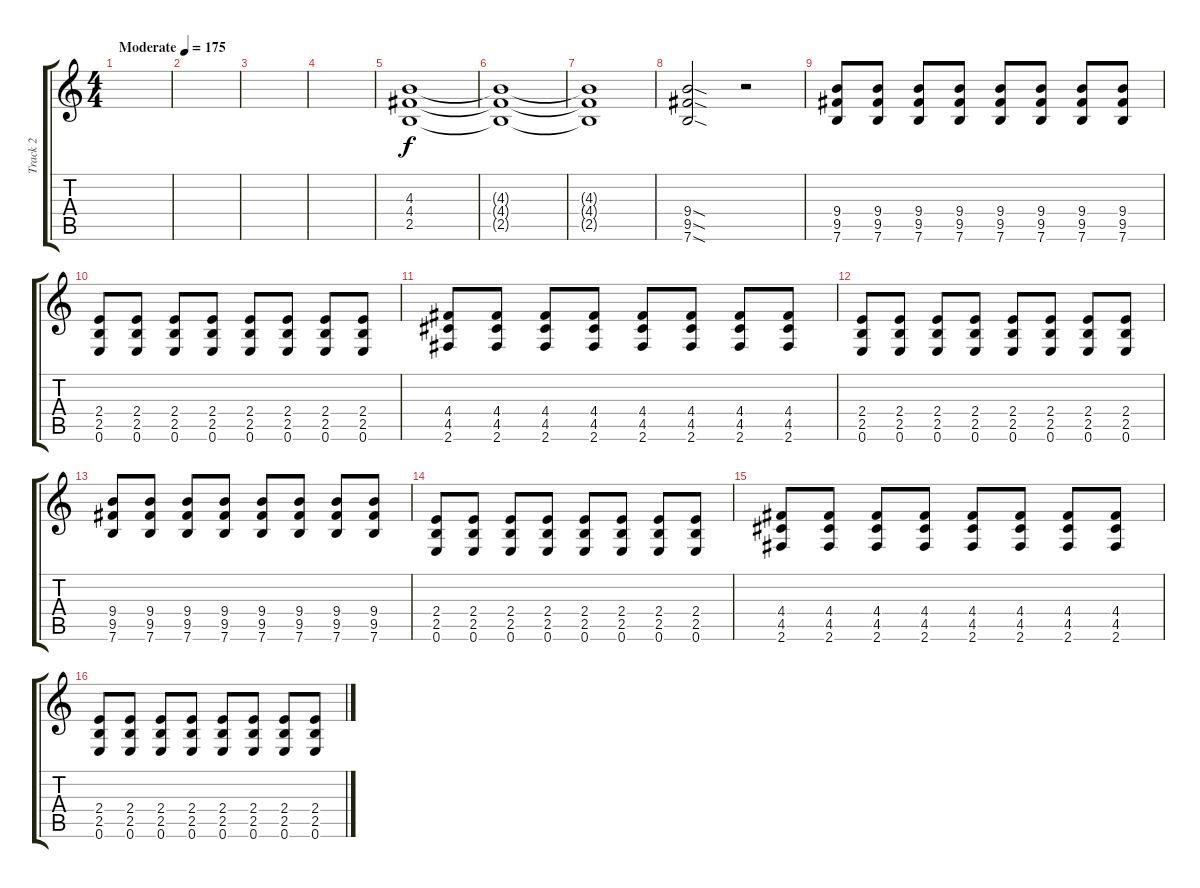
\track ("Track 2" "Track 2") {instrument distortionguitar}
\staff {score tabs}
\tuning (E4 B3 G3 D3 A2 E2) {hide}
\ts (4 4)
\tempo (175 "Moderate")
\clef g2
\ks c
|
|
|
|
(4.3 4.4 2.5).1 |
(4.3{t} 4.4{t} 2.5{t}).1 |
(4.3{t} 4.4{t} 2.5{t}).1 |
(9.4{sod} 9.5{sod} 7.6{sod}).2 r.2 |
(9.4 9.5 7.6).8 (9.4 9.5 7.6).8 (9.4 9.5 7.6).8 (9.4 9.5 7.6).8 (9.4 9.5 7.6).8 (9.4 9.5 7.6).8 (9.4 9.5 7.6).8 (9.4 9.5 7.6).8 |
(2.4 2.5 0.6).8 (2.4 2.5 0.6).8 (2.4 2.5 0.6).8 (2.4 2.5 0.6).8 (2.4 2.5 0.6).8 (2.4 2.5 0.6).8 (2.4 2.5 0.6).8 (2.4 2.5 0.6).8 |
(4.4 4.5 2.6).8 (4.4 4.5 2.6).8 (4.4 4.5 2.6).8 (4.4 4.5 2.6).8 (4.4 4.5 2.6).8 (4.4 4.5 2.6).8 (4.4 4.5 2.6).8 (4.4 4.5 2.6).8 |
(2.4 2.5 0.6).8 (2.4 2.5 0.6).8 (2.4 2.5 0.6).8 (2.4 2.5 0.6).8 (2.4 2.5 0.6).8 (2.4 2.5 0.6).8 (2.4 2.5 0.6).8 (2.4 2.5 0.6).8 |
(9.4 9.5 7.6).8 (9.4 9.5 7.6).8 (9.4 9.5 7.6).8 (9.4 9.5 7.6).8 (9.4 9.5 7.6).8 (9.4 9.5 7.6).8 (9.4 9.5 7.6).8 (9.4 9.5 7.6).8 |
(2.4 2.5 0.6).8 (2.4 2.5 0.6).8 (2.4 2.5 0.6).8 (2.4 2.5 0.6).8 (2.4 2.5 0.6).8 (2.4 2.5 0.6).8 (2.4 2.5 0.6).8 (2.4 2.5 0.6).8 |
(4.4 4.5 2.6).8 (4.4 4.5 2.6).8 (4.4 4.5 2.6).8 (4.4 4.5 2.6).8 (4.4 4.5 2.6).8 (4.4 4.5 2.6).8 (4.4 4.5 2.6).8 (4.4 4.5 2.6).8 |
(2.4 2.5 0.6).8 (2.4 2.5 0.6).8 (2.4 2.5 0.6).8 (2.4 2.5 0.6).8 (2.4 2.5 0.6).8 (2.4 2.5 0.6).8 (2.4 2.5 0.6).8 (2.4 2.5 0.6).8
